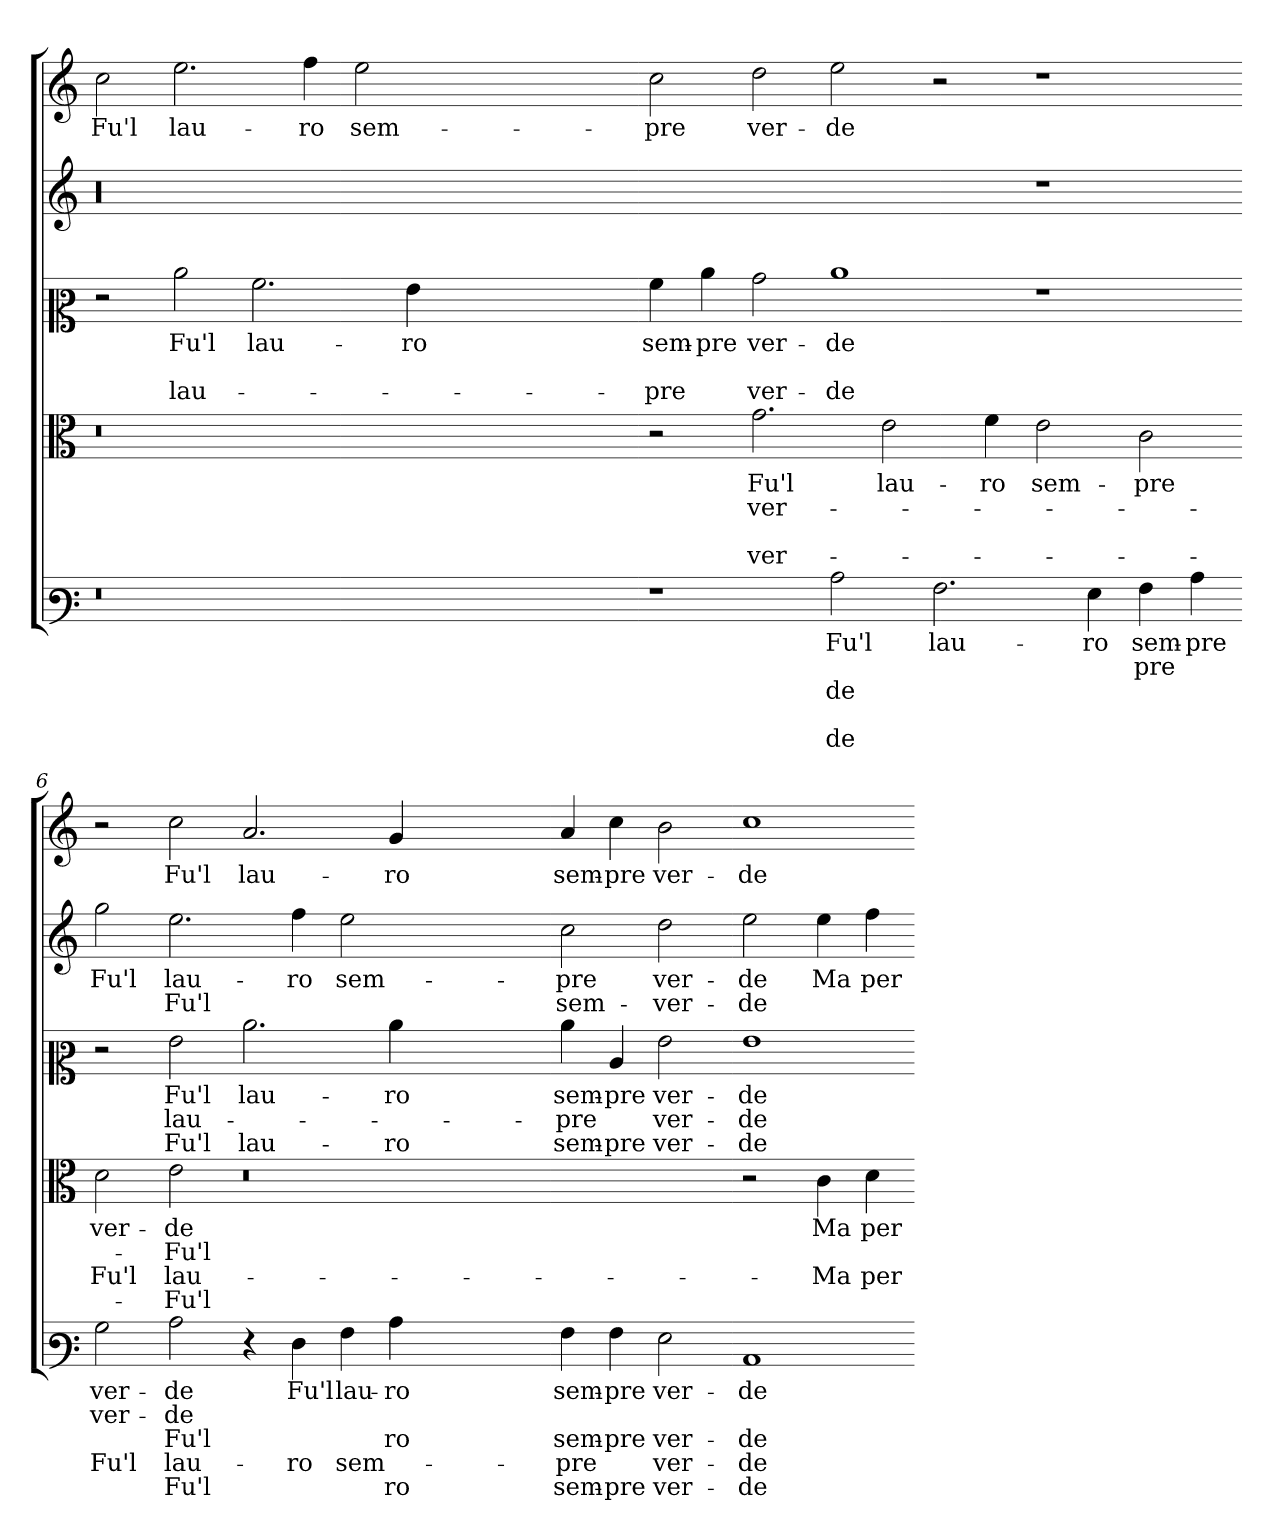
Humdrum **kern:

**kern	**text	**text	**text	**text	**text	**kern	**text	**text	**text	**text	**kern	**text	**text	**text	**kern	**text	**text	**kern	**text
*part5	*part5	*part5	*part5	*part5	*part5	*part4	*part4	*part4	*part4	*part4	*part3	*part3	*part3	*part3	*part2	*part2	*part2	*part1	*part1
*staff5	*staff5	*staff5	*staff5	*staff5	*staff5	*staff4	*staff4	*staff4	*staff4	*staff4	*staff3	*staff3	*staff3	*staff3	*staff2	*staff2	*staff2	*staff1	*staff1
*clefF3	*	*	*	*	*	*clefC3	*	*	*	*	*clefC2	*	*	*	*clefG2	*	*	*clefG2	*
*k[]	*	*	*	*	*	*k[]	*	*	*	*	*k[]	*	*	*	*k[]	*	*	*k[]	*
=1	=1	=1	=1	=1	=1	=1	=1	=1	=1	=1	=1	=1	=1	=1	=1	=1	=1	=1	=1
0r	.	.	.	.	.	0r	.	.	.	.	2r	.	.	.	00r	.	.	2cc	Fu'l
.	.	.	.	.	.	.	.	.	.	.	2cc	Fu'l	.	lau-	.	.	.	2.ee	lau-
.	.	.	.	.	.	.	.	.	.	.	2.a	lau-	.	.	.	.	.	.	.
.	.	.	.	.	.	.	.	.	.	.	.	.	.	.	.	.	.	4ff	ro
.	.	.	.	.	.	.	.	.	.	.	.	.	.	.	.	.	.	2ee	sem-
.	.	.	.	.	.	.	.	.	.	.	4g	ro	.	.	.	.	.	.	.
0ryy	.	.	.	.	.	0ryy	.	.	.	.	0ryy	.	.	.	.	.	.	0ryy	.
=3-	=3-	=3-	=3-	=3-	=3-	=3-	=3-	=3-	=3-	=3-	=3-	=3-	=3-	=3-	=3-	=3-	=3-	=3-	=3-
1r	.	.	.	.	.	2r	.	.	.	.	4a	sem-	.	pre	1ryy	.	.	2cc	pre
.	.	.	.	.	.	.	.	.	.	.	4cc	pre	.	.	.	.	.	.	.
.	.	.	.	.	.	2.g	Fu'l	ver-	.	ver-	2b	ver-	.	ver-	.	.	.	2dd	ver-
2c	Fu'l	.	de	.	de	.	.	.	.	.	1cc	de	.	de	1ryy	.	.	2ee	de
.	.	.	.	.	.	2e	lau-	.	.	.	.	.	.	.	.	.	.	.	.
2.A	lau-	.	.	.	.	.	.	.	.	.	.	.	.	.	.	.	.	2r	.
.	.	.	.	.	.	4f	ro	.	.	.	.	.	.	.	.	.	.	.	.
.	.	.	.	.	.	2e	sem-	.	.	.	1r	.	.	.	1r	.	.	1r	.
4G	ro	.	.	.	.	.	.	.	.	.	.	.	.	.	.	.	.	.	.
4A	sem-	pre	.	.	.	2c	pre	.	.	.	.	.	.	.	.	.	.	.	.
4c	pre	.	.	.	.	.	.	.	.	.	.	.	.	.	.	.	.	.	.
=6-	=6-	=6-	=6-	=6-	=6-	=6-	=6-	=6-	=6-	=6-	=6-	=6-	=6-	=6-	=6-	=6-	=6-	=6-	=6-
2B	ver-	ver-	.	Fu'l	.	2d	ver-	.	Fu'l	.	2r	.	.	.	2gg	Fu'l	.	2r	.
2c	de	de	Fu'l	lau-	Fu'l	2e	de	Fu'l	lau-	Fu'l	2g	Fu'l	lau-	Fu'l	2.ee	lau-	Fu'l	2cc	Fu'l
4r	.	.	.	.	.	0r	.	.	.	.	2.cc	lau-	.	lau-	.	.	.	2.a	lau-
4F	Fu'l	.	.	ro	.	.	.	.	.	.	.	.	.	.	4ff	ro	.	.	.
4A	lau-	.	.	sem-	.	.	.	.	.	.	.	.	.	.	2ee	sem-	.	.	.
4c	ro	.	ro	.	ro	.	.	.	.	.	4cc	ro	.	ro	.	.	.	4g	ro
1ryy	.	.	.	.	.	.	.	.	.	.	1ryy	.	.	.	1ryy	.	.	1ryy	.
=8-	=8-	=8-	=8-	=8-	=8-	=8-	=8-	=8-	=8-	=8-	=8-	=8-	=8-	=8-	=8-	=8-	=8-	=8-	=8-
4A	sem-	.	sem-	pre	sem-	1ryy	.	.	.	.	4cc	sem-	pre	sem-	2cc	pre	sem-	4a	sem-
4A	pre	.	pre	.	pre	.	.	.	.	.	4c	pre	.	pre	.	.	.	4cc	pre
2G	ver-	.	ver-	ver-	ver-	.	.	.	.	.	2g	ver-	ver-	ver-	2dd	ver-	ver-	2b	ver-
=9-	=9-	=9-	=9-	=9-	=9-	=9-	=9-	=9-	=9-	=9-	=9-	=9-	=9-	=9-	=9-	=9-	=9-	=9-	=9-
1C	de	.	de-	de	de	2r	.	.	.	.	1g	de-	de	de	2ee	de	de	1cc	de
.	.	.	.	.	.	4c	Ma	.	Ma	.	.	.	.	.	4ee	Ma	.	.	.
.	.	.	.	.	.	4d	per	.	per	.	.	.	.	.	4ff	per	.	.	.
=-	=-	=-	=-	=-	=-	=-	=-	=-	=-	=-	=-	=-	=-	=-	=-	=-	=-	=-	=-
*-	*-	*-	*-	*-	*-	*-	*-	*-	*-	*-	*-	*-	*-	*-	*-	*-	*-	*-	*-
